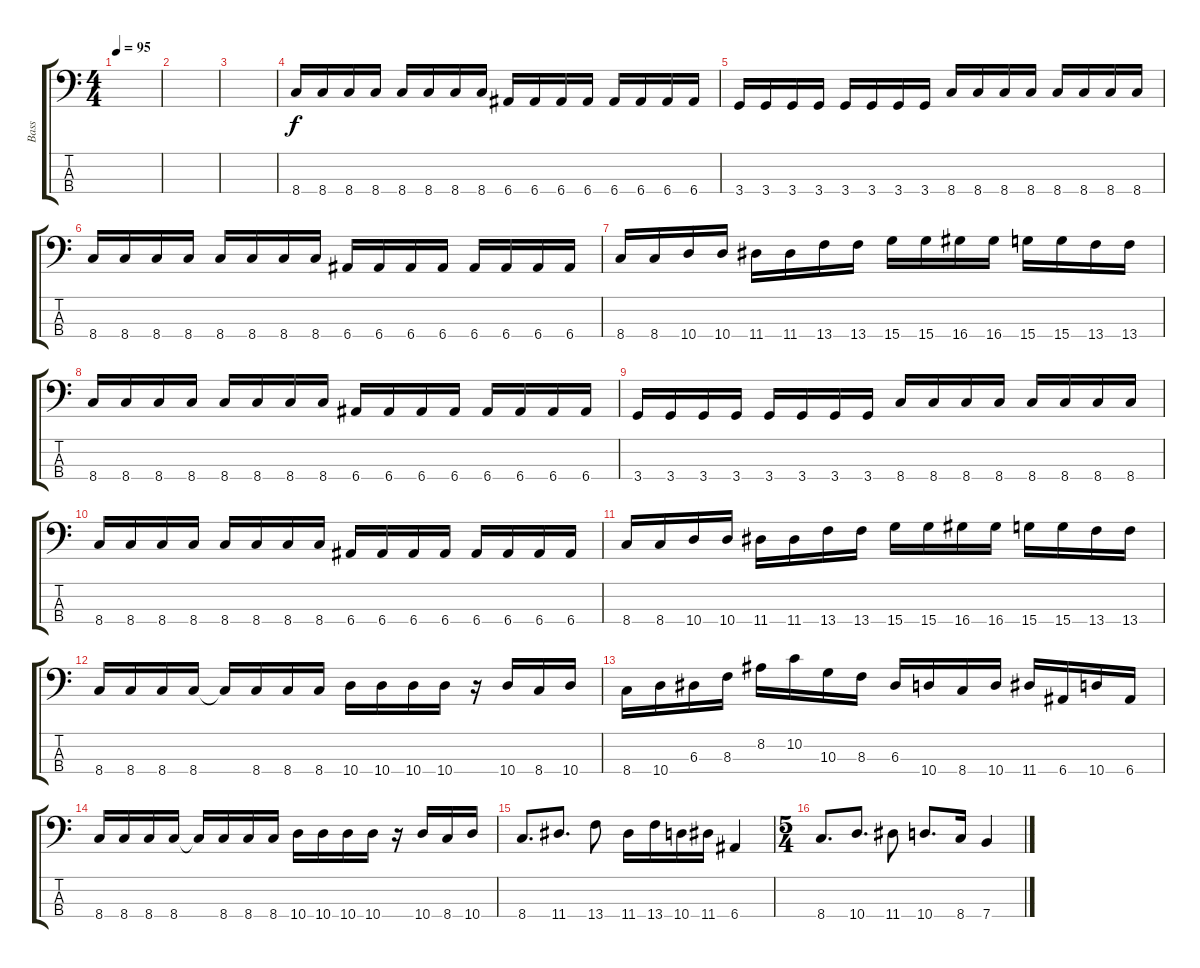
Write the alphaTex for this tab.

\track ("Bass" "Bass") {instrument electricbassfinger}
\staff {score tabs}
\tuning (G2 D2 A1 E1) {hide}
\ts (4 4)
\tempo 95
\clef f4
\ks c
|
|
|
8.4.16 8.4.16 8.4.16 8.4.16 8.4.16 8.4.16 8.4.16 8.4.16 6.4.16 6.4.16 6.4.16 6.4.16 6.4.16 6.4.16 6.4.16 6.4.16 |
3.4.16 3.4.16 3.4.16 3.4.16 3.4.16 3.4.16 3.4.16 3.4.16 8.4.16 8.4.16 8.4.16 8.4.16 8.4.16 8.4.16 8.4.16 8.4.16 |
8.4.16 8.4.16 8.4.16 8.4.16 8.4.16 8.4.16 8.4.16 8.4.16 6.4.16 6.4.16 6.4.16 6.4.16 6.4.16 6.4.16 6.4.16 6.4.16 |
8.4.16 8.4.16 10.4.16 10.4.16 11.4.16 11.4.16 13.4.16 13.4.16 15.4.16 15.4.16 16.4.16 16.4.16 15.4.16 15.4.16 13.4.16 13.4.16 |
8.4.16 8.4.16 8.4.16 8.4.16 8.4.16 8.4.16 8.4.16 8.4.16 6.4.16 6.4.16 6.4.16 6.4.16 6.4.16 6.4.16 6.4.16 6.4.16 |
3.4.16 3.4.16 3.4.16 3.4.16 3.4.16 3.4.16 3.4.16 3.4.16 8.4.16 8.4.16 8.4.16 8.4.16 8.4.16 8.4.16 8.4.16 8.4.16 |
8.4.16 8.4.16 8.4.16 8.4.16 8.4.16 8.4.16 8.4.16 8.4.16 6.4.16 6.4.16 6.4.16 6.4.16 6.4.16 6.4.16 6.4.16 6.4.16 |
8.4.16 8.4.16 10.4.16 10.4.16 11.4.16 11.4.16 13.4.16 13.4.16 15.4.16 15.4.16 16.4.16 16.4.16 15.4.16 15.4.16 13.4.16 13.4.16 |
8.4.16 8.4.16 8.4.16 8.4.16 8.4{t}.16 8.4.16 8.4.16 8.4.16 10.4.16 10.4.16 10.4.16 10.4.16 r.16 10.4.16 8.4.16 10.4.16 |
8.4.16 10.4.16 6.3.16 8.3.16 8.2.16 10.2.16 10.3.16 8.3.16 6.3.16 10.4.16 8.4.16 10.4.16 11.4.16 6.4.16 10.4.16 6.4.16 |
8.4.16 8.4.16 8.4.16 8.4.16 8.4{t}.16 8.4.16 8.4.16 8.4.16 10.4.16 10.4.16 10.4.16 10.4.16 r.16 10.4.16 8.4.16 10.4.16 |
8.4.8{d} 11.4.8{d} 13.4.8 11.4.16 13.4.16 10.4.16 11.4.16 6.4.4 |
\ts (5 4)
8.4.8{d} 10.4.8{d} 11.4.8 10.4.8{d} 8.4.16 7.4.4
